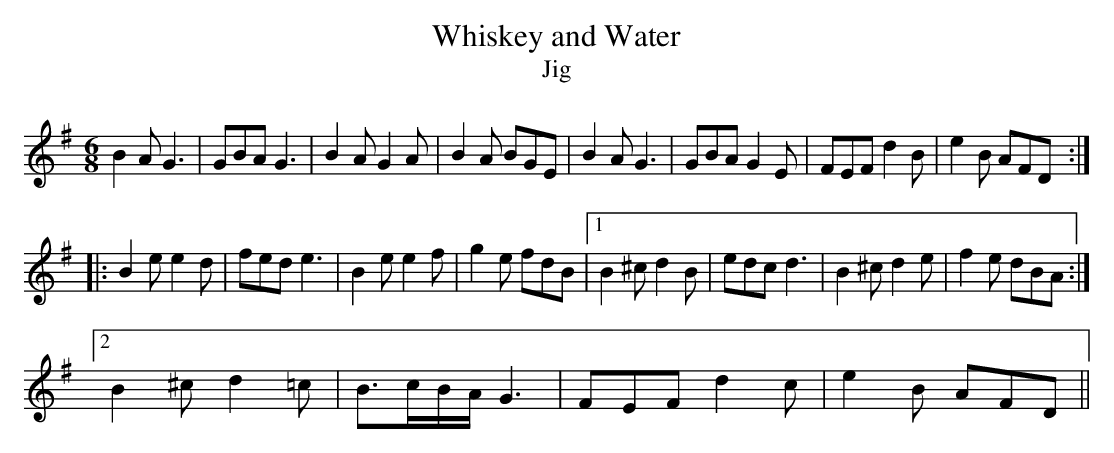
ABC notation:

X:1
T:Whiskey and Water
T:Jig
M:6/8
L:1/8
K:E Minor
B2A G3|GBA G3|B2A G2A|B2A BGE|B2A G3|GBA G2E|FEF d2B|e2B AFD:|
|:B2e e2d|fed e3|B2e e2f|g2e fdB|1 B2^c d2B|edc d3|B2^c d2e|f2e dBA:|2
B2^c d2=c|B>cB/A/ G3|FEF d2c|e2B AFD||
